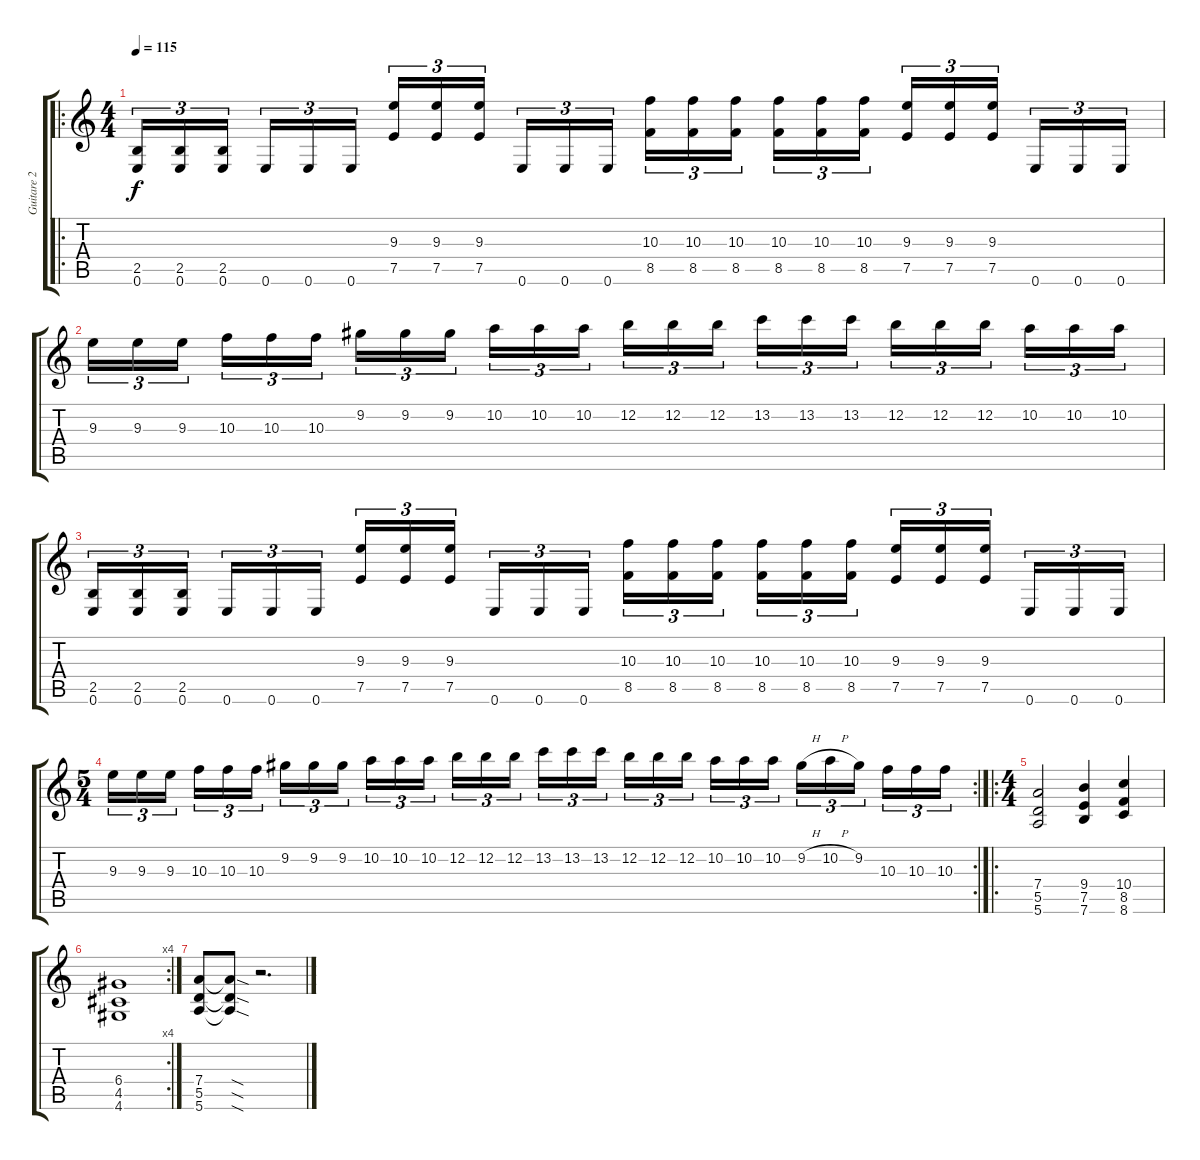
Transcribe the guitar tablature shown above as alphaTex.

\track ("Guitare 2" "Guitare 2") {instrument distortionguitar}
\staff {score tabs}
\tuning (E4 B3 G3 D3 A2 E2) {hide}
\ro
\ts (4 4)
\tempo 115
\clef g2
\ks c
(2.5 0.6).16{tu (3 2) dy f} (2.5 0.6).16{tu (3 2)} (2.5 0.6).16{tu (3 2) beam splitsecondary} 0.6.16{tu (3 2)} 0.6.16{tu (3 2)} 0.6.16{tu (3 2)} (9.3 7.5).16{tu (3 2)} (9.3 7.5).16{tu (3 2)} (9.3 7.5).16{tu (3 2) beam splitsecondary} 0.6.16{tu (3 2)} 0.6.16{tu (3 2)} 0.6.16{tu (3 2)} (10.3 8.5).16{tu (3 2)} (10.3 8.5).16{tu (3 2)} (10.3 8.5).16{tu (3 2) beam splitsecondary} (10.3 8.5).16{tu (3 2)} (10.3 8.5).16{tu (3 2)} (10.3 8.5).16{tu (3 2)} (9.3 7.5).16{tu (3 2)} (9.3 7.5).16{tu (3 2)} (9.3 7.5).16{tu (3 2) beam splitsecondary} 0.6.16{tu (3 2)} 0.6.16{tu (3 2)} 0.6.16{tu (3 2)} |
9.3.16{tu (3 2)} 9.3.16{tu (3 2)} 9.3.16{tu (3 2) beam splitsecondary} 10.3.16{tu (3 2)} 10.3.16{tu (3 2)} 10.3.16{tu (3 2)} 9.2.16{tu (3 2)} 9.2.16{tu (3 2)} 9.2.16{tu (3 2) beam splitsecondary} 10.2.16{tu (3 2)} 10.2.16{tu (3 2)} 10.2.16{tu (3 2)} 12.2.16{tu (3 2)} 12.2.16{tu (3 2)} 12.2.16{tu (3 2) beam splitsecondary} 13.2.16{tu (3 2)} 13.2.16{tu (3 2)} 13.2.16{tu (3 2)} 12.2.16{tu (3 2)} 12.2.16{tu (3 2)} 12.2.16{tu (3 2) beam splitsecondary} 10.2.16{tu (3 2)} 10.2.16{tu (3 2)} 10.2.16{tu (3 2)} |
(2.5 0.6).16{tu (3 2)} (2.5 0.6).16{tu (3 2)} (2.5 0.6).16{tu (3 2) beam splitsecondary} 0.6.16{tu (3 2)} 0.6.16{tu (3 2)} 0.6.16{tu (3 2)} (9.3 7.5).16{tu (3 2)} (9.3 7.5).16{tu (3 2)} (9.3 7.5).16{tu (3 2) beam splitsecondary} 0.6.16{tu (3 2)} 0.6.16{tu (3 2)} 0.6.16{tu (3 2)} (10.3 8.5).16{tu (3 2)} (10.3 8.5).16{tu (3 2)} (10.3 8.5).16{tu (3 2) beam splitsecondary} (10.3 8.5).16{tu (3 2)} (10.3 8.5).16{tu (3 2)} (10.3 8.5).16{tu (3 2)} (9.3 7.5).16{tu (3 2)} (9.3 7.5).16{tu (3 2)} (9.3 7.5).16{tu (3 2) beam splitsecondary} 0.6.16{tu (3 2)} 0.6.16{tu (3 2)} 0.6.16{tu (3 2)} |
\rc 2
\ts (5 4)
9.3.16{tu (3 2)} 9.3.16{tu (3 2)} 9.3.16{tu (3 2) beam splitsecondary} 10.3.16{tu (3 2)} 10.3.16{tu (3 2)} 10.3.16{tu (3 2)} 9.2.16{tu (3 2)} 9.2.16{tu (3 2)} 9.2.16{tu (3 2) beam splitsecondary} 10.2.16{tu (3 2)} 10.2.16{tu (3 2)} 10.2.16{tu (3 2)} 12.2.16{tu (3 2)} 12.2.16{tu (3 2)} 12.2.16{tu (3 2) beam splitsecondary} 13.2.16{tu (3 2)} 13.2.16{tu (3 2)} 13.2.16{tu (3 2)} 12.2.16{tu (3 2)} 12.2.16{tu (3 2)} 12.2.16{tu (3 2) beam splitsecondary} 10.2.16{tu (3 2)} 10.2.16{tu (3 2)} 10.2.16{tu (3 2)} 9.2{h}.16{tu (3 2)} 10.2{h}.16{tu (3 2)} 9.2.16{tu (3 2) beam splitsecondary} 10.3.16{tu (3 2)} 10.3.16{tu (3 2)} 10.3.16{tu (3 2)} |
\ro
\ts (4 4)
(7.4 5.5 5.6).2 (9.4 7.5 7.6).4 (10.4 8.5 8.6).4 |
\rc 4
(6.4 4.5 4.6).1 |
(7.4 5.5 5.6).8 (7.4{sod t} 5.5{sod t} 5.6{sod t}).8 r.2{d}
